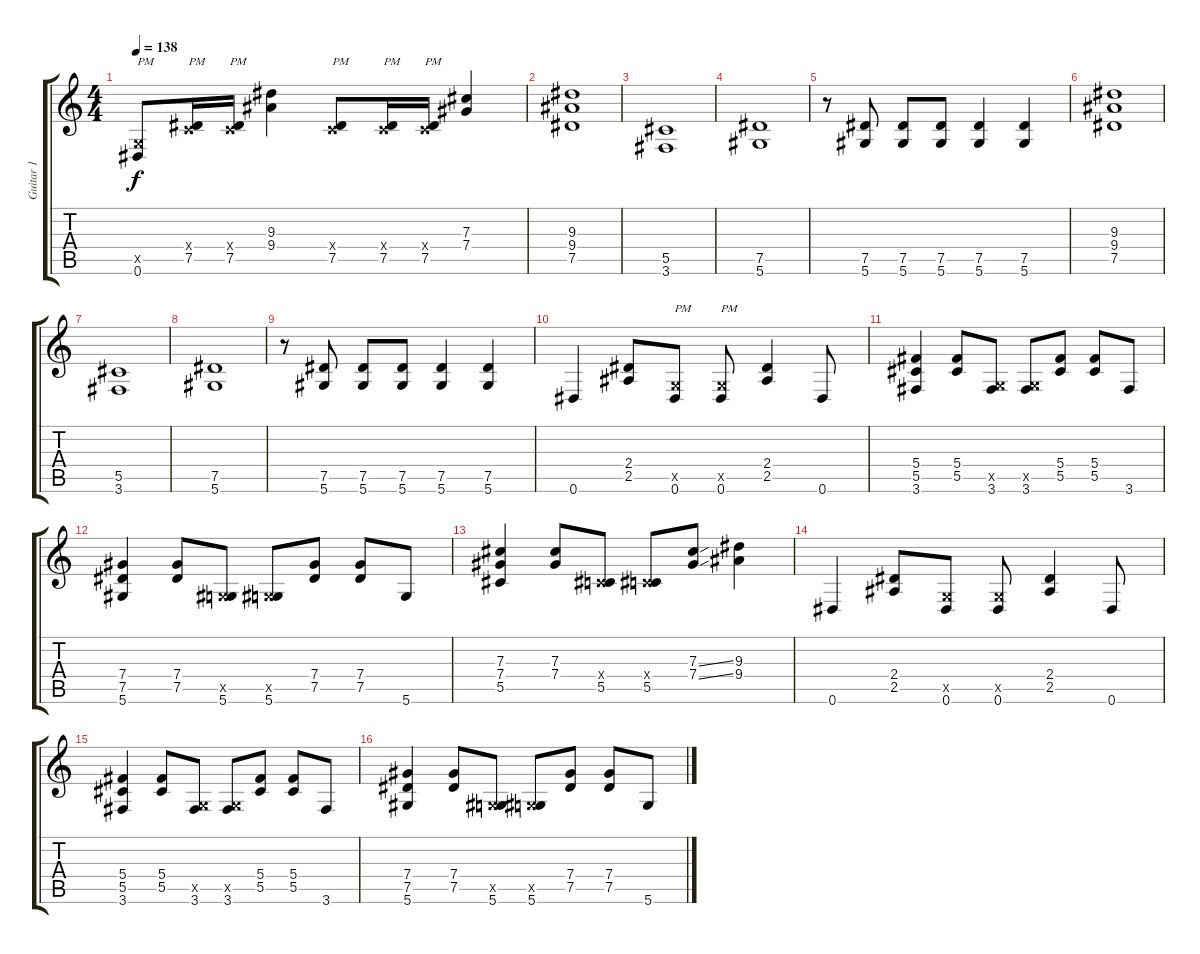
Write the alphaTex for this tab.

\track ("Guitar 1" "Guitar 1") {instrument distortionguitar}
\staff {score tabs}
\tuning (Eb4 Bb3 Gb3 Db3 Ab2 Eb2) {hide}
\ts (4 4)
\tempo 138
\clef g2
\ks c
(-1.5{x} 0.6).8{txt "PM" dy f} (-1.4{x} 7.5).16{txt "PM"} (-1.4{x} 7.5).16{txt "PM"} (9.3 9.4).4 (-1.4{x} 7.5).8{txt "PM"} (-1.4{x} 7.5).16{txt "PM"} (-1.4{x} 7.5).16{txt "PM"} (7.3 7.4).4 |
(9.3 9.4 7.5).1 |
(5.5 3.6).1 |
(7.5 5.6).1 |
r.8 (7.5 5.6).8 (7.5 5.6).8 (7.5 5.6).8 (7.5 5.6).4 (7.5 5.6).4 |
(9.3 9.4 7.5).1 |
(5.5 3.6).1 |
(7.5 5.6).1 |
r.8 (7.5 5.6).8 (7.5 5.6).8 (7.5 5.6).8 (7.5 5.6).4 (7.5 5.6).4 |
0.6.4 (2.4 2.5).8 (-1.5{x} 0.6).8{txt "PM"} (-1.5{x} 0.6).8{txt "PM"} (2.4 2.5).4 0.6.8 |
(5.4 5.5 3.6).4 (5.4 5.5).8 (-1.5{x} 3.6).8 (-1.5{x} 3.6).8 (5.4 5.5).8 (5.4 5.5).8 3.6.8 |
(7.4 7.5 5.6).4 (7.4 7.5).8 (-1.5{x} 5.6).8 (-1.5{x} 5.6).8 (7.4 7.5).8 (7.4 7.5).8 5.6.8 |
(7.3 7.4 5.5).4 (7.3 7.4).8 (-1.4{x} 5.5).8 (-1.4{x} 5.5).8 (7.3{ss} 7.4{ss}).8 (9.3 9.4).4 |
0.6.4 (2.4 2.5).8 (-1.5{x} 0.6).8 (-1.5{x} 0.6).8 (2.4 2.5).4 0.6.8 |
(5.4 5.5 3.6).4 (5.4 5.5).8 (-1.5{x} 3.6).8 (-1.5{x} 3.6).8 (5.4 5.5).8 (5.4 5.5).8 3.6.8 |
(7.4 7.5 5.6).4 (7.4 7.5).8 (-1.5{x} 5.6).8 (-1.5{x} 5.6).8 (7.4 7.5).8 (7.4 7.5).8 5.6.8
